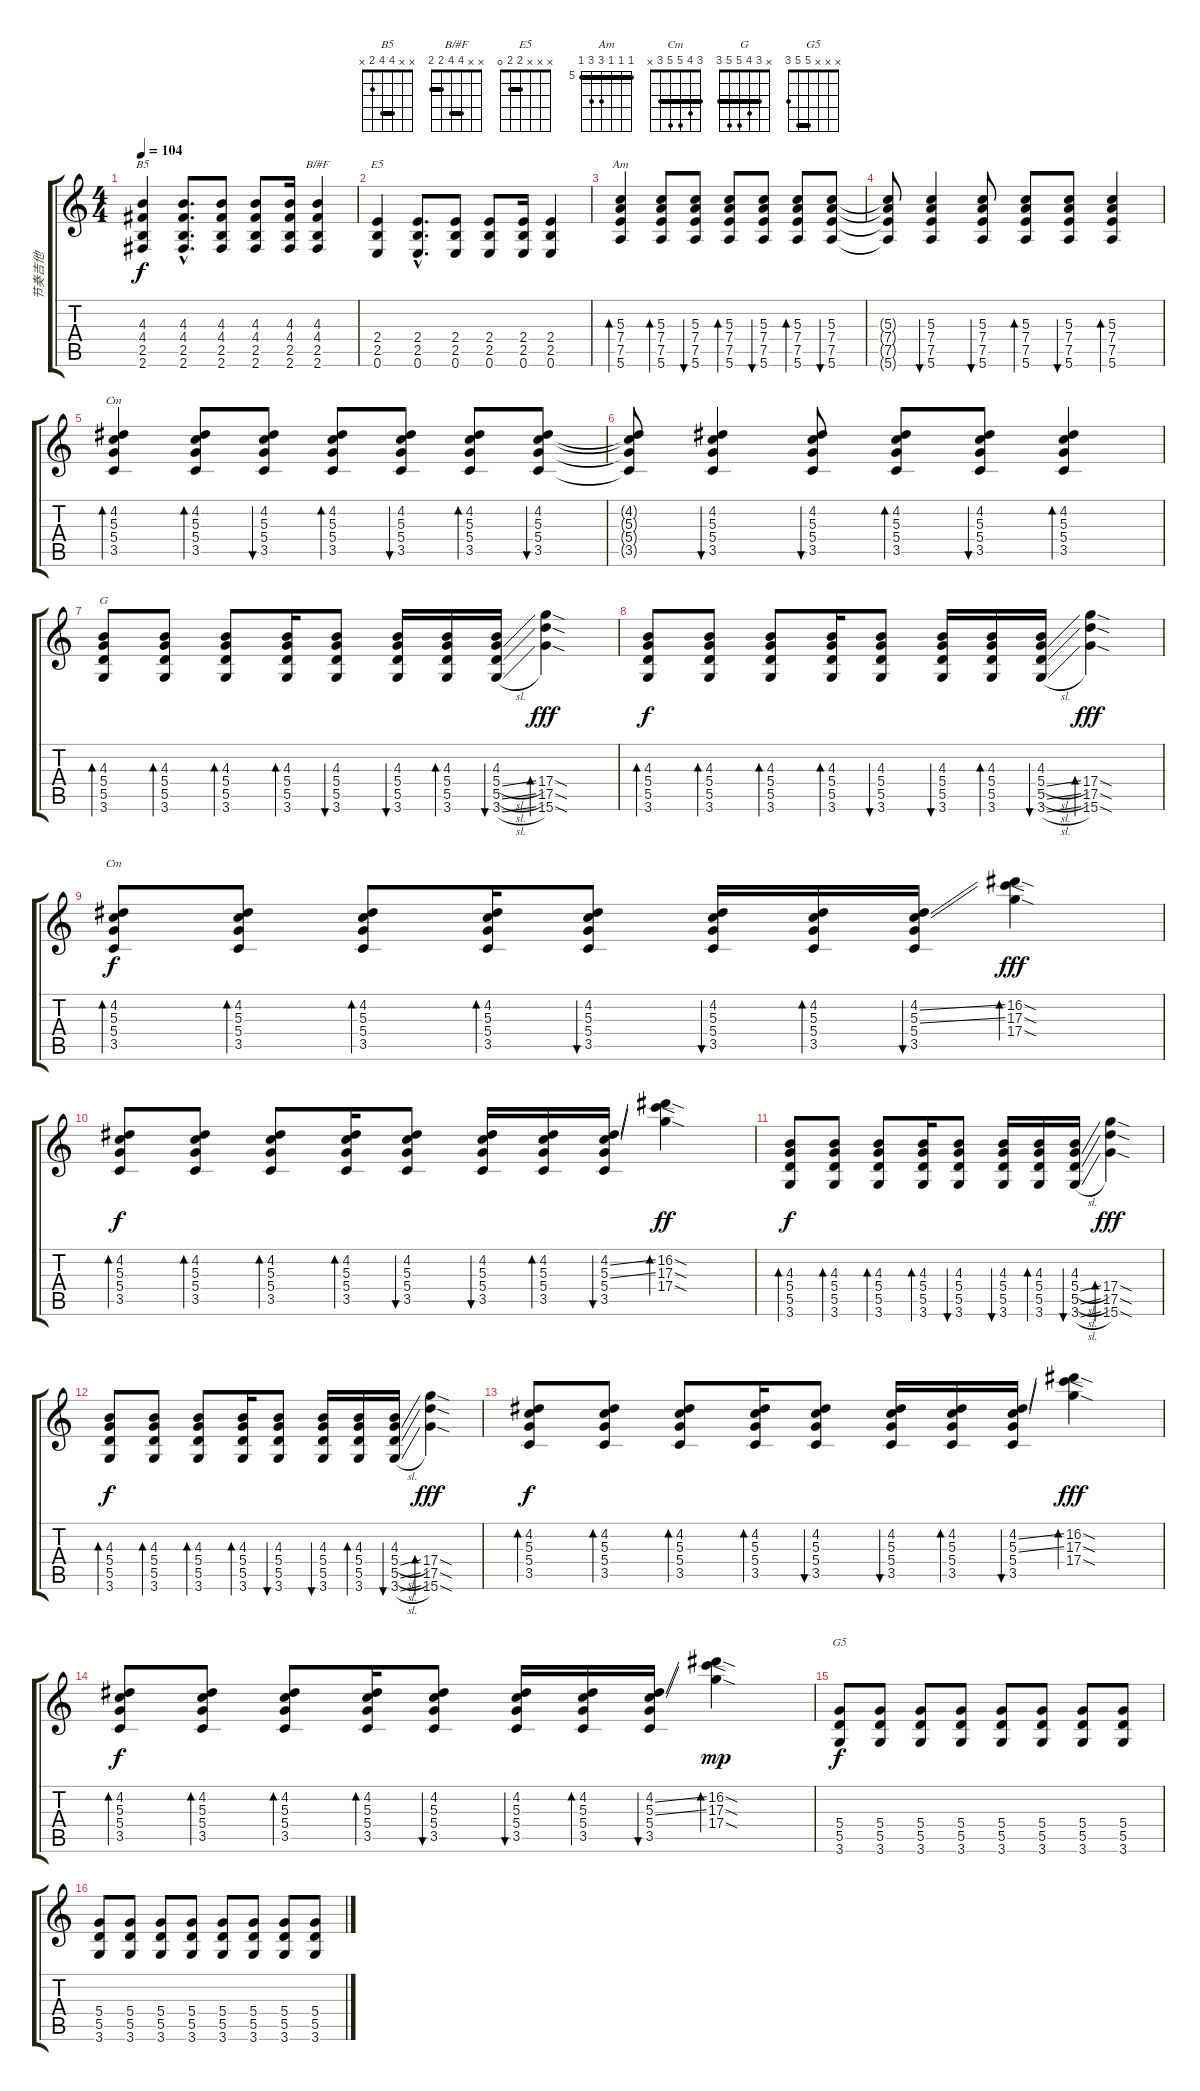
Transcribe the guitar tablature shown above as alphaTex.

\track ("节奏吉他" "节奏吉他") {instrument distortionguitar}
\staff {score tabs}
\tuning (E4 B3 G3 D3 A2 E2) {hide}
\chord ("B5" x x 4 4 2 x) {barre 4}
\chord ("B/#F" x x 4 4 2 2) {barre (2 4)}
\chord ("E5" x x x 2 2 0) {barre 2}
\chord ("Am" 5 5 5 7 7 5) {firstfret 5 barre 5}
\chord ("Cm" x 4 5 5 3 x)
\chord ("G" x 3 4 5 5 3) {barre 3}
\chord ("Cm" 3 4 5 5 3 x) {barre 3}
\chord ("G5" x x x 5 5 3) {barre 5}
\ts (4 4)
\tempo 104
\clef g2
\ks c
(4.3 4.4 2.5 2.6).4{ch "B5" dy f} (4.3{hac} 4.4{hac} 2.5{hac} 2.6{hac}).8{d} (4.3 4.4 2.5 2.6).8 (4.3 4.4 2.5 2.6).8 (4.3 4.4 2.5 2.6).16 (4.3 4.4 2.5 2.6).4{ch "B/#F"} |
(2.4 2.5 0.6).4{ch "E5"} (2.4{hac} 2.5{hac} 0.6{hac}).8{d} (2.4 2.5 0.6).8 (2.4 2.5 0.6).8 (2.4 2.5 0.6).16 (2.4 2.5 0.6).4 |
(5.3 7.4 7.5 5.6).4{bd 60 ch "Am"} (5.3 7.4 7.5 5.6).8{bd 30} (5.3 7.4 7.5 5.6).8{bu 30} (5.3 7.4 7.5 5.6).8{bd 30} (5.3 7.4 7.5 5.6).8{bu 30} (5.3 7.4 7.5 5.6).8{bd 30} (5.3 7.4 7.5 5.6).8{bu 30} |
(5.3{t} 7.4{t} 7.5{t} 5.6{t}).8 (5.3 7.4 7.5 5.6).4{bu 30} (5.3 7.4 7.5 5.6).8{bu 30} (5.3 7.4 7.5 5.6).8{bd 30} (5.3 7.4 7.5 5.6).8{bu 30} (5.3 7.4 7.5 5.6).4{bd 30} |
(4.2 5.3 5.4 3.5).4{bd 60 ch "Cm"} (4.2 5.3 5.4 3.5).8{bd 30} (4.2 5.3 5.4 3.5).8{bu 30} (4.2 5.3 5.4 3.5).8{bd 30} (4.2 5.3 5.4 3.5).8{bu 30} (4.2 5.3 5.4 3.5).8{bd 30} (4.2 5.3 5.4 3.5).8{bu 30} |
(4.2{t} 5.3{t} 5.4{t} 3.5{t}).8 (4.2 5.3 5.4 3.5).4{bu 30} (4.2 5.3 5.4 3.5).8{bu 30} (4.2 5.3 5.4 3.5).8{bd 30} (4.2 5.3 5.4 3.5).8{bu 30} (4.2 5.3 5.4 3.5).4{bd 30} |
(4.3 5.4 5.5 3.6).8{bd 30 ch "G" volume 12} (4.3 5.4 5.5 3.6).8{bd 30} (4.3 5.4 5.5 3.6).8{bd 30} (4.3 5.4 5.5 3.6).16{bd 30} (4.3 5.4 5.5 3.6).8{bu 30} (4.3 5.4 5.5 3.6).16{bu 30} (4.3 5.4 5.5 3.6).16{bd 30} (4.3 5.4{sl} 5.5{sl} 3.6{sl}).16{bu 30} (17.4{sod} 17.5{sod} 15.6{sod}).4{bd 30 dy fff} |
(4.3 5.4 5.5 3.6).8{bd 30 dy f} (4.3 5.4 5.5 3.6).8{bd 30} (4.3 5.4 5.5 3.6).8{bd 30} (4.3 5.4 5.5 3.6).16{bd 30} (4.3 5.4 5.5 3.6).8{bu 30} (4.3 5.4 5.5 3.6).16{bu 30} (4.3 5.4 5.5 3.6).16{bd 30} (4.3 5.4{sl} 5.5{sl} 3.6{sl}).16{bu 30} (17.4{sod} 17.5{sod} 15.6{sod}).4{bd 30 dy fff} |
(4.2 5.3 5.4 3.5).8{bd 30 ch "Cm" dy f} (4.2 5.3 5.4 3.5).8{bd 30} (4.2 5.3 5.4 3.5).8{bd 30} (4.2 5.3 5.4 3.5).16{bd 30} (4.2 5.3 5.4 3.5).8{bu 30} (4.2 5.3 5.4 3.5).16{bu 30} (4.2 5.3 5.4 3.5).16{bd 30} (4.2{ss} 5.3{ss} 5.4 3.5).16{bu 30} (16.2{sod} 17.3{sod} 17.4{sod}).4{bd 30 dy fff} |
(4.2 5.3 5.4 3.5).8{bd 30 dy f} (4.2 5.3 5.4 3.5).8{bd 30} (4.2 5.3 5.4 3.5).8{bd 30} (4.2 5.3 5.4 3.5).16{bd 30} (4.2 5.3 5.4 3.5).8{bu 30} (4.2 5.3 5.4 3.5).16{bu 30} (4.2 5.3 5.4 3.5).16{bd 30} (4.2{ss} 5.3{ss} 5.4 3.5).16{bu 30} (16.2{sod} 17.3{sod} 17.4{sod}).4{bd 30 dy ff} |
(4.3 5.4 5.5 3.6).8{bd 30 dy f} (4.3 5.4 5.5 3.6).8{bd 30} (4.3 5.4 5.5 3.6).8{bd 30} (4.3 5.4 5.5 3.6).16{bd 30} (4.3 5.4 5.5 3.6).8{bu 30} (4.3 5.4 5.5 3.6).16{bu 30} (4.3 5.4 5.5 3.6).16{bd 30} (4.3 5.4{sl} 5.5{sl} 3.6{sl}).16{bu 30} (17.4{sod} 17.5{sod} 15.6{sod}).4{bd 30 dy fff} |
(4.3 5.4 5.5 3.6).8{bd 30 dy f} (4.3 5.4 5.5 3.6).8{bd 30} (4.3 5.4 5.5 3.6).8{bd 30} (4.3 5.4 5.5 3.6).16{bd 30} (4.3 5.4 5.5 3.6).8{bu 30} (4.3 5.4 5.5 3.6).16{bu 30} (4.3 5.4 5.5 3.6).16{bd 30} (4.3 5.4{sl} 5.5{sl} 3.6{sl}).16{bu 30} (17.4{sod} 17.5{sod} 15.6{sod}).4{bd 30 dy fff} |
(4.2 5.3 5.4 3.5).8{bd 30 dy f} (4.2 5.3 5.4 3.5).8{bd 30} (4.2 5.3 5.4 3.5).8{bd 30} (4.2 5.3 5.4 3.5).16{bd 30} (4.2 5.3 5.4 3.5).8{bu 30} (4.2 5.3 5.4 3.5).16{bu 30} (4.2 5.3 5.4 3.5).16{bd 30} (4.2{ss} 5.3{ss} 5.4 3.5).16{bu 30} (16.2{sod} 17.3{sod} 17.4{sod}).4{bd 30 dy fff} |
(4.2 5.3 5.4 3.5).8{bd 30 dy f} (4.2 5.3 5.4 3.5).8{bd 30} (4.2 5.3 5.4 3.5).8{bd 30} (4.2 5.3 5.4 3.5).16{bd 30} (4.2 5.3 5.4 3.5).8{bu 30} (4.2 5.3 5.4 3.5).16{bu 30} (4.2 5.3 5.4 3.5).16{bd 30} (4.2{ss} 5.3{ss} 5.4 3.5).16{bu 30} (16.2{sod} 17.3{sod} 17.4{sod}).4{bd 30 dy mp} |
(5.4 5.5 3.6).8{ch "G5" dy f} (5.4 5.5 3.6).8 (5.4 5.5 3.6).8 (5.4 5.5 3.6).8 (5.4 5.5 3.6).8 (5.4 5.5 3.6).8 (5.4 5.5 3.6).8 (5.4 5.5 3.6).8 |
(5.4 5.5 3.6).8 (5.4 5.5 3.6).8 (5.4 5.5 3.6).8 (5.4 5.5 3.6).8 (5.4 5.5 3.6).8 (5.4 5.5 3.6).8 (5.4 5.5 3.6).8 (5.4{ss} 5.5{ss} 3.6{ss}).8
